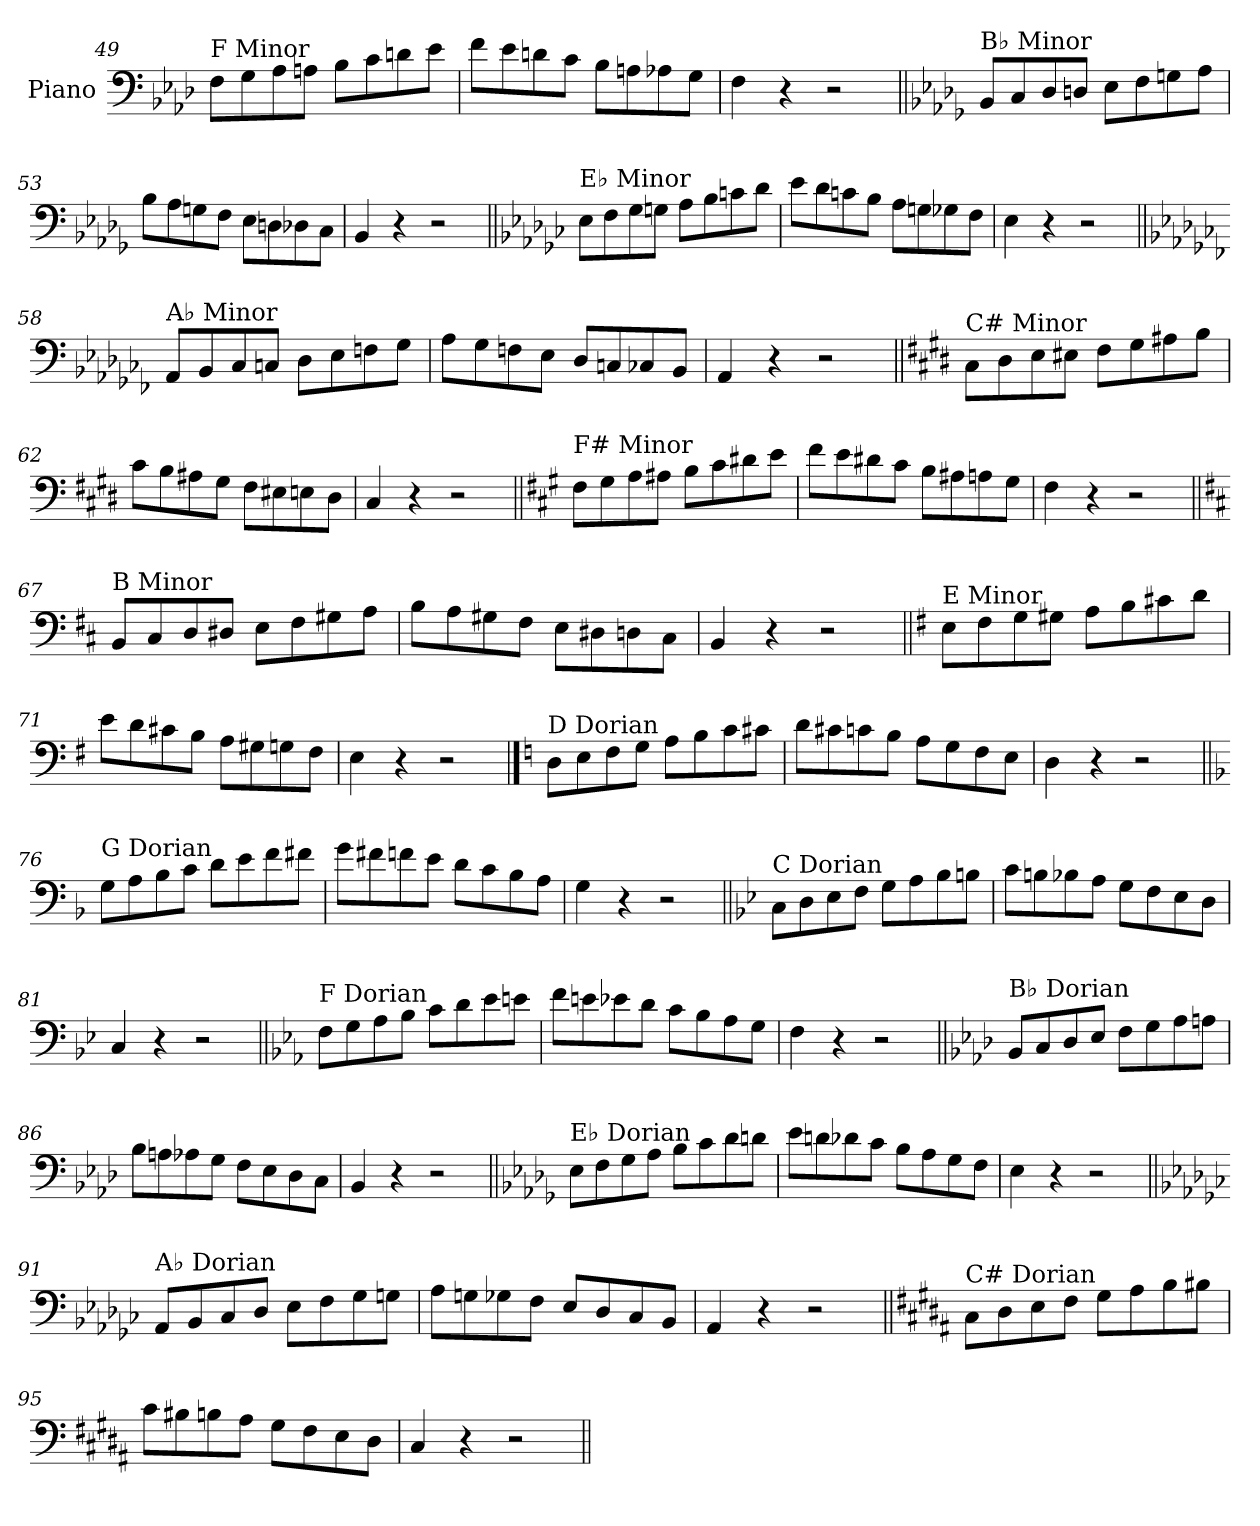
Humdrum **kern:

**kern
*part1
*staff1
*I"Piano
*I'Pno.
!!LO:LB:g=z
*clefF4
*k[b-e-a-d-]
=49
!LO:TX:a:t=F Minor
8F\L
8G\
8A-\
8An\J
8B-\L
8c\
8dn\
8e-\J
=50
8f\L
8e-\
8dn\
8c\J
8B-\L
8An\
8A-X\
8G\J
=51
4F\
4r
2r
=52||
*k[b-e-a-d-g-]
!LO:TX:a:t=B♭ Minor
8BB-/L
8C/
8D-/
8Dn/J
8E-\L
8F\
8Gn\
8A-\J
=53
8B-\L
8A-\
8Gn\
8F\J
8E-\L
8Dn\
8D-X\
8C\J
=54
4BB-/
4r
2r
!!LO:LB:g=z
=55||
*k[b-e-a-d-g-c-]
!LO:TX:a:t=E♭ Minor
8E-\L
8F\
8G-\
8Gn\J
8A-\L
8B-\
8cn\
8d-\J
=56
8e-\L
8d-\
8cn\
8B-\J
8A-\L
8Gn\
8G-X\
8F\J
=57
4E-\
4r
2r
=58||
*k[b-e-a-d-g-c-f-]
!LO:TX:a:t=A♭ Minor
8AA-/L
8BB-/
8C-/
8Cn/J
8D-\L
8E-\
8Fn\
8G-\J
=59
8A-\L
8G-\
8Fn\
8E-\J
8D-/L
8Cn/
8C-X/
8BB-/J
=60
4AA-/
4r
2r
!!LO:LB:g=z
=61||
*k[f#c#g#d#]
!LO:TX:a:t=C# Minor
8C#\L
8D#\
8E\
8E#X\J
8F#\L
8G#\
8A#X\
8B\J
=62
8c#\L
8B\
8A#X\
8G#\J
8F#\L
8E#X\
8En\
8D#\J
=63
4C#/
4r
2r
=64||
*k[f#c#g#]
!LO:TX:a:t=F# Minor
8F#\L
8G#\
8A\
8A#X\J
8B\L
8c#\
8d#X\
8e\J
=65
8f#\L
8e\
8d#X\
8c#\J
8B\L
8A#X\
8An\
8G#\J
=66
4F#\
4r
2r
!!LO:LB:g=z
=67||
*k[f#c#]
!LO:TX:a:t=B Minor
8BB/L
8C#/
8D/
8D#X/J
8E\L
8F#\
8G#X\
8A\J
=68
8B\L
8A\
8G#X\
8F#\J
8E\L
8D#X\
8Dn\
8C#\J
=69
4BB/
4r
2r
=70||
*k[f#]
!LO:TX:a:t=E Minor
8E\L
8F#\
8G\
8G#X\J
8A\L
8B\
8c#X\
8d\J
=71
8e\L
8d\
8c#X\
8B\J
8A\L
8G#X\
8Gn\
8F#\J
=72
4E\
4r
2r
!!LO:PB:g=z
==73
*k[]
!LO:TX:a:t=D Dorian
8D\L
8E\
8F\
8G\J
8A\L
8B\
8c\
8c#X\J
=74
8d\L
8c#X\
8cn\
8B\J
8A\L
8G\
8F\
8E\J
=75
4D\
4r
2r
=76||
*k[b-]
!LO:TX:a:t=G Dorian
8G\L
8A\
8B-\
8c\J
8d\L
8e\
8f\
8f#X\J
=77
8g\L
8f#X\
8fn\
8e\J
8d\L
8c\
8B-\
8A\J
=78
4G\
4r
2r
!!LO:LB:g=z
=79||
*k[b-e-]
!LO:TX:a:t=C Dorian
8C\L
8D\
8E-\
8F\J
8G\L
8A\
8B-\
8Bn\J
=80
8c\L
8Bn\
8B-X\
8A\J
8G\L
8F\
8E-\
8D\J
=81
4C/
4r
2r
=82||
*k[b-e-a-]
!LO:TX:a:t=F Dorian
8F\L
8G\
8A-\
8B-\J
8c\L
8d\
8e-\
8en\J
=83
8f\L
8en\
8e-X\
8d\J
8c\L
8B-\
8A-\
8G\J
=84
4F\
4r
2r
!!LO:LB:g=z
=85||
*k[b-e-a-d-]
!LO:TX:a:t=B♭ Dorian
8BB-/L
8C/
8D-/
8E-/J
8F\L
8G\
8A-\
8An\J
=86
8B-\L
8An\
8A-X\
8G\J
8F\L
8E-\
8D-\
8C\J
=87
4BB-/
4r
2r
=88||
*k[b-e-a-d-g-]
!LO:TX:a:t=E♭ Dorian
8E-\L
8F\
8G-\
8A-\J
8B-\L
8c\
8d-\
8dn\J
=89
8e-\L
8dn\
8d-X\
8c\J
8B-\L
8A-\
8G-\
8F\J
=90
4E-\
4r
2r
!!LO:LB:g=z
=91||
*k[b-e-a-d-g-c-]
!LO:TX:a:t=A♭ Dorian
8AA-/L
8BB-/
8C-/
8D-/J
8E-\L
8F\
8G-\
8Gn\J
=92
8A-\L
8Gn\
8G-X\
8F\J
8E-/L
8D-/
8C-/
8BB-/J
=93
4AA-/
4r
2r
=94||
*k[f#c#g#d#a#]
!LO:TX:a:t=C# Dorian
8C#\L
8D#\
8E\
8F#\J
8G#\L
8A#\
8B\
8B#X\J
=95
8c#\L
8B#X\
8Bn\
8A#\J
8G#\L
8F#\
8E\
8D#\J
=96
4C#/
4r
2r
=||
*-
